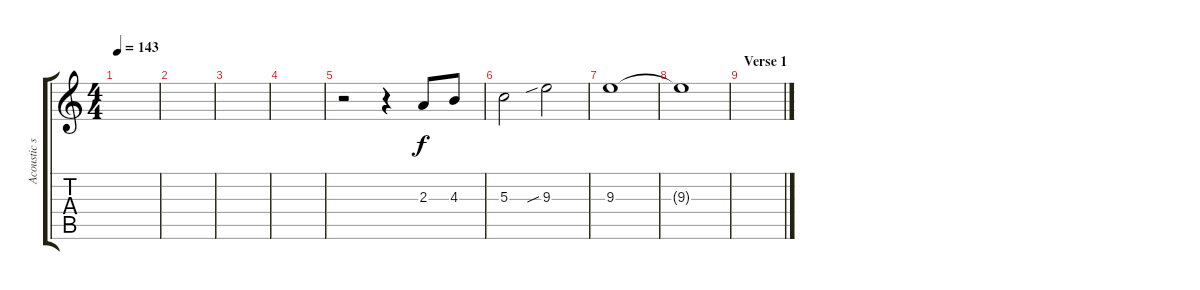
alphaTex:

\track ("Acoustic solo" "Acoustic s") {instrument acousticguitarsteel}
\staff {score tabs}
\tuning (E4 B3 G3 D3 A2 E2) {hide}
\ts (4 4)
\tempo 143
\clef g2
\ks c
|
|
|
|
r.2 r.4 2.3.8 4.3.8 |
5.3.2 9.3{sib}.2 |
9.3.1 |
9.3{t}.1 |
\section ("" "Verse 1")
